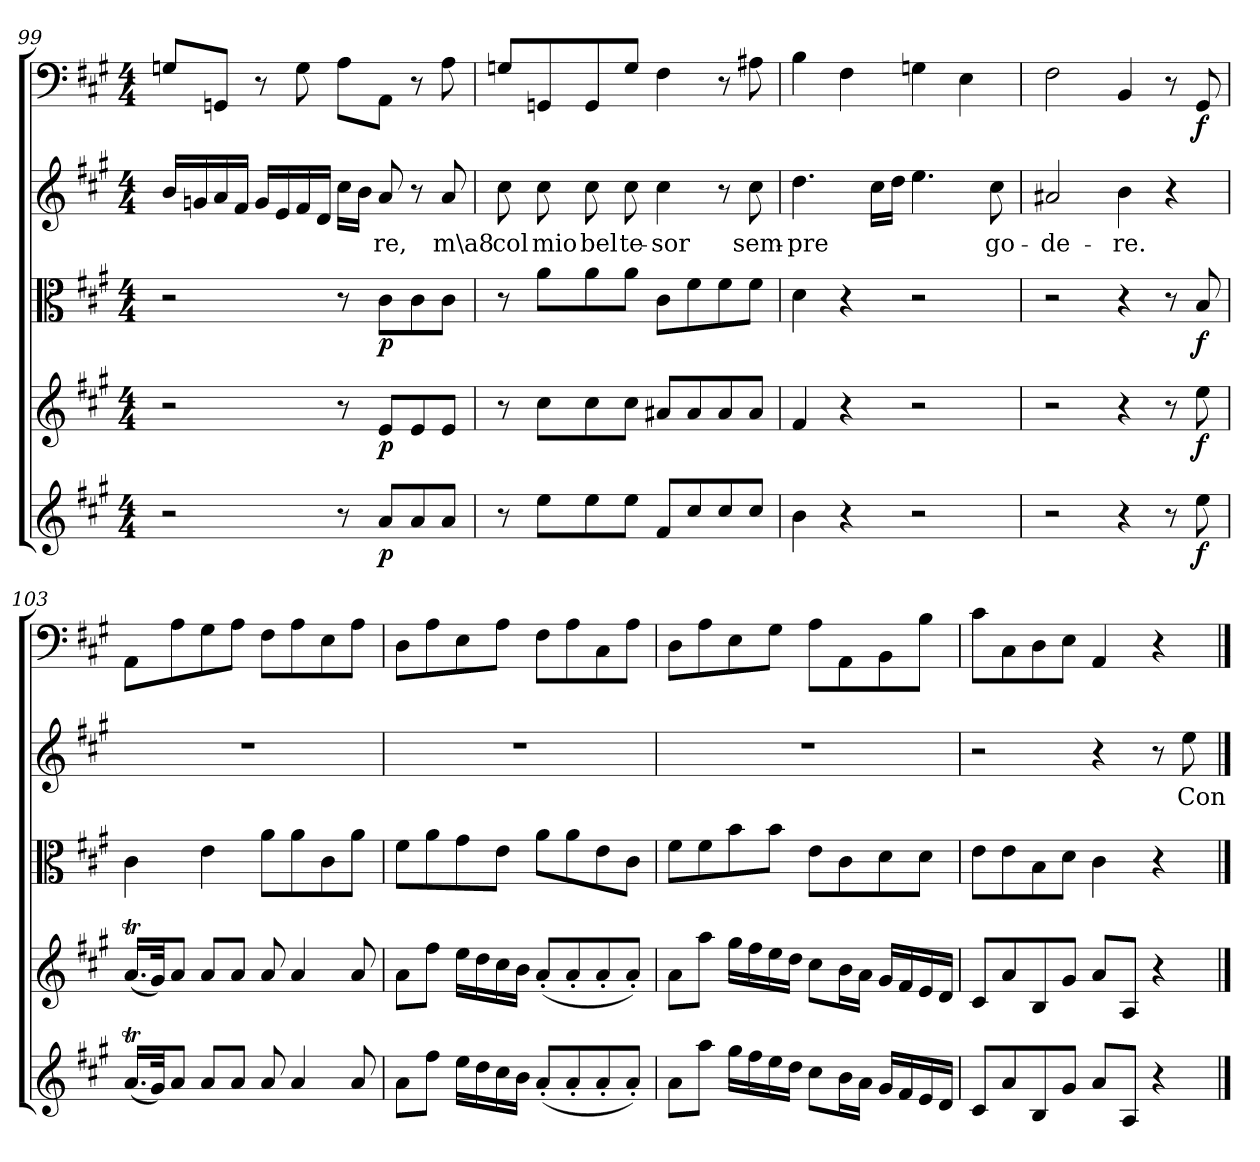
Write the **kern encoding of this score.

**kern	**dynam	**kern	**dynam	**kern	**dynam	**kern	**text	**kern	**dynam
*part5	*part5	*part4	*part4	*part3	*part3	*part2	*part2	*part1	*part1
*staff5	*staff5	*staff4	*staff4	*staff3	*staff3	*staff2	*staff2	*staff1	*staff1
*clefG2	*	*clefG2	*	*clefC3	*	*clefG2	*	*clefF4	*
*k[f#c#g#]	*	*k[f#c#g#]	*	*k[f#c#g#]	*	*k[f#c#g#]	*	*k[f#c#g#]	*
*A:	*	*A:	*	*A:	*	*A:	*	*A:	*
*M4/4	*	*M4/4	*	*M4/4	*	*M4/4	*	*M4/4	*
=99	=99	=99	=99	=99	=99	=99	=99	=99	=99
2r	.	2r	.	2r	.	16b/LL	.	8Gn/L	.
.	.	.	.	.	.	16gn/	.	.	.
.	.	.	.	.	.	16a/	.	8GGn/J	.
.	.	.	.	.	.	16f#/JJ	.	.	.
.	.	.	.	.	.	16g/LL	.	8r	.
.	.	.	.	.	.	16e/	.	.	.
.	.	.	.	.	.	16f#/	.	8G\	.
.	.	.	.	.	.	16d/JJ	.	.	.
8r	.	8r	.	8r	.	16cc#\LL	.	8A\L	.
.	.	.	.	.	.	16b\JJ	.	.	.
8a/L	p	8e/L	p	8c#\L	p	8a/	-re,	8AA\J	.
8a/	.	8e/	.	8c#\	.	8r	.	8r	.
8a/J	.	8e/J	.	8c#\J	.	8a/	m\a8	8A\	.
=100	=100	=100	=100	=100	=100	=100	=100	=100	=100
8r	.	8r	.	8r	.	8cc#\	col	8Gn/L	.
8ee\L	.	8cc#\L	.	8a\L	.	8cc#\	mio	8GGn/	.
8ee\	.	8cc#\	.	8a\	.	8cc#\	bel	8GG/	.
8ee\J	.	8cc#\J	.	8a\J	.	8cc#\	te-	8G/J	.
8f#/L	.	8a#X/L	.	8c#\L	.	4cc#\	-sor	4F#\	.
8cc#/	.	8a#/	.	8f#\	.	.	.	.	.
8cc#/	.	8a#/	.	8f#\	.	8r	.	8r	.
8cc#/J	.	8a#/J	.	8f#\J	.	8cc#\	sem-	8A#X\	.
=101	=101	=101	=101	=101	=101	=101	=101	=101	=101
4b\	.	4f#/	.	4d\	.	4.dd\	-pre	4B\	.
4r	.	4r	.	4r	.	.	.	4F#\	.
.	.	.	.	.	.	16cc#\LL	.	.	.
.	.	.	.	.	.	16dd\JJ	.	.	.
2r	.	2r	.	2r	.	4.ee\	.	4Gn\	.
.	.	.	.	.	.	.	.	4E\	.
.	.	.	.	.	.	8cc#\	go-	.	.
=102	=102	=102	=102	=102	=102	=102	=102	=102	=102
2r	.	2r	.	2r	.	2a#X/	-de-	2F#\	.
4r	.	4r	.	4r	.	4b\	-re.	4BB/	.
8r	.	8r	.	8r	.	4r	.	8r	.
8ee\	f	8ee\	f	8B/	f	.	.	8GG#/	f
=103	=103	=103	=103	=103	=103	=103	=103	=103	=103
(16.aT/LL	.	(16.aT/LL	.	4c#\	.	1r	.	8AA\L	.
32g#/JK)	.	32g#/JK)	.	.	.	.	.	.	.
8a/J	.	8a/J	.	.	.	.	.	8A\	.
8a/L	.	8a/L	.	4e\	.	.	.	8G#\	.
8a/J	.	8a/J	.	.	.	.	.	8A\J	.
8a/	.	8a/	.	8a\L	.	.	.	8F#\L	.
4a/	.	4a/	.	8a\	.	.	.	8A\	.
.	.	.	.	8c#\	.	.	.	8E\	.
8a/	.	8a/	.	8a\J	.	.	.	8A\J	.
=104	=104	=104	=104	=104	=104	=104	=104	=104	=104
8a\L	.	8a\L	.	8f#\L	.	1r	.	8D\L	.
8ff#\J	.	8ff#\J	.	8a\	.	.	.	8A\	.
16ee\LL	.	16ee\LL	.	8g#\	.	.	.	8E\	.
16dd\	.	16dd\	.	.	.	.	.	.	.
16cc#\	.	16cc#\	.	8e\J	.	.	.	8A\J	.
16b\JJ	.	16b\JJ	.	.	.	.	.	.	.
(8a'/L	.	(8a'/L	.	8a\L	.	.	.	8F#\L	.
8a'/	.	8a'/	.	8a\	.	.	.	8A\	.
8a'/	.	8a'/	.	8e\	.	.	.	8C#\	.
8a'/J)	.	8a'/J)	.	8c#\J	.	.	.	8A\J	.
=105	=105	=105	=105	=105	=105	=105	=105	=105	=105
8a\L	.	8a\L	.	8f#\L	.	1r	.	8D\L	.
8aa\J	.	8aa\J	.	8f#\	.	.	.	8A\	.
16gg#\LL	.	16gg#\LL	.	8b\	.	.	.	8E\	.
16ff#\	.	16ff#\	.	.	.	.	.	.	.
16ee\	.	16ee\	.	8b\J	.	.	.	8G#\J	.
16dd\JJ	.	16dd\JJ	.	.	.	.	.	.	.
8cc#\L	.	8cc#\L	.	8e\L	.	.	.	8A\L	.
16b\L	.	16b\L	.	8c#\	.	.	.	8AA\	.
16a\JJ	.	16a\JJ	.	.	.	.	.	.	.
16g#/LL	.	16g#/LL	.	8d\	.	.	.	8BB\	.
16f#/	.	16f#/	.	.	.	.	.	.	.
16e/	.	16e/	.	8d\J	.	.	.	8B\J	.
16d/JJ	.	16d/JJ	.	.	.	.	.	.	.
=106	=106	=106	=106	=106	=106	=106	=106	=106	=106
8c#/L	.	8c#/L	.	8e\L	.	2r	.	8c#\L	.
8a/	.	8a/	.	8e\	.	.	.	8C#\	.
8B/	.	8B/	.	8B\	.	.	.	8D\	.
8g#/J	.	8g#/J	.	8d\J	.	.	.	8E\J	.
8a/L	.	8a/L	.	4c#\	.	4r	.	4AA/	.
8A/J	.	8A/J	.	.	.	.	.	.	.
4r	.	4r	.	4r	.	8r	.	4r	.
.	.	.	.	.	.	8ee\	Con	.	.
==	==	==	==	==	==	==	==	==	==
*-	*-	*-	*-	*-	*-	*-	*-	*-	*-
